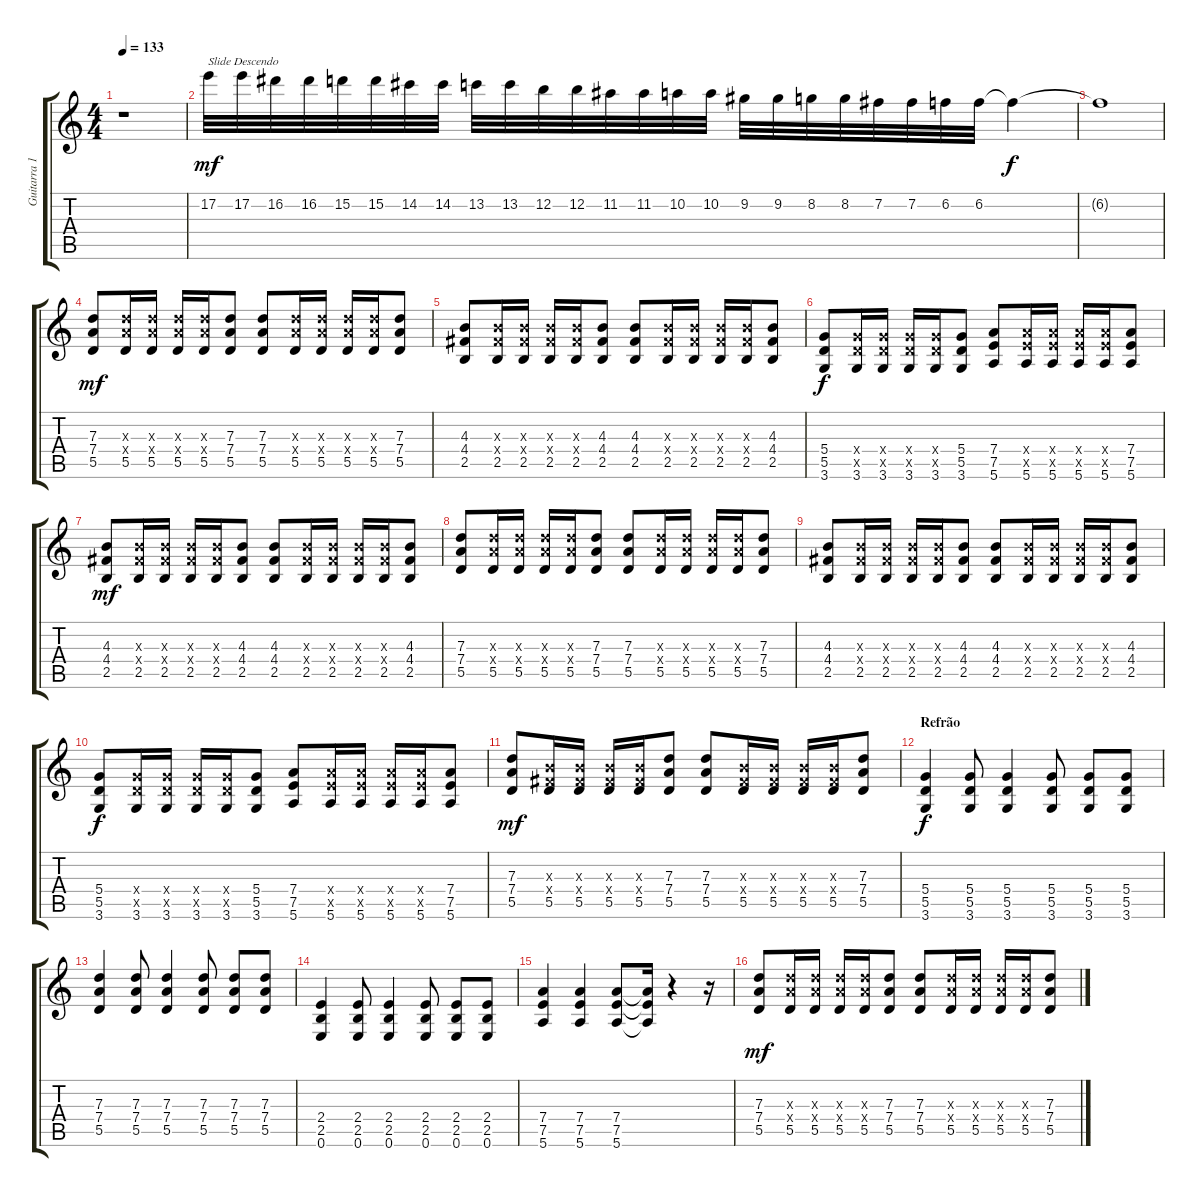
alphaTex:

\track ("Guitarra 1 - Mathias" "Guitarra 1") {instrument distortionguitar}
\staff {score tabs}
\tuning (E4 B3 G3 D3 A2 E2) {hide}
\ts (4 4)
\tempo 133
\clef g2
\ks c
r.1{dy mf instrument distortionguitar} |
17.2.32{txt "Slide Descendo"} 17.2.32 16.2.32 16.2.32 15.2.32 15.2.32 14.2.32 14.2.32 13.2.32 13.2.32 12.2.32 12.2.32 11.2.32 11.2.32 10.2.32 10.2.32 9.2.32 9.2.32 8.2.32 8.2.32 7.2.32 7.2.32 6.2.32 6.2.32 6.2{t}.4{dy f} |
6.2{t}.1 |
(7.3 7.4 5.5).8{dy mf} (7.3{x} 7.4{x} 5.5).16 (7.3{x} 7.4{x} 5.5).16 (7.3{x} 7.4{x} 5.5).16 (7.3{x} 7.4{x} 5.5).16 (7.3 7.4 5.5).8 (7.3 7.4 5.5).8 (7.3{x} 7.4{x} 5.5).16 (7.3{x} 7.4{x} 5.5).16 (7.3{x} 7.4{x} 5.5).16 (7.3{x} 7.4{x} 5.5).16 (7.3 7.4 5.5).8 |
(4.3 4.4 2.5).8 (4.3{x} 4.4{x} 2.5).16 (4.3{x} 4.4{x} 2.5).16 (4.3{x} 4.4{x} 2.5).16 (4.3{x} 4.4{x} 2.5).16 (4.3 4.4 2.5).8 (4.3 4.4 2.5).8 (4.3{x} 4.4{x} 2.5).16 (4.3{x} 4.4{x} 2.5).16 (4.3{x} 4.4{x} 2.5).16 (4.3{x} 4.4{x} 2.5).16 (4.3 4.4 2.5).8 |
(5.4 5.5 3.6).8{dy f} (5.4{x} 5.5{x} 3.6).16 (5.4{x} 5.5{x} 3.6).16 (5.4{x} 5.5{x} 3.6).16 (5.4{x} 5.5{x} 3.6).16 (5.4 5.5 3.6).8 (7.4 7.5 5.6).8 (7.4{x} 7.5{x} 5.6).16 (7.4{x} 7.5{x} 5.6).16 (7.4{x} 7.5{x} 5.6).16 (7.4{x} 7.5{x} 5.6).16 (7.4 7.5 5.6).8 |
(4.3 4.4 2.5).8{dy mf} (4.3{x} 4.4{x} 2.5).16 (4.3{x} 4.4{x} 2.5).16 (4.3{x} 4.4{x} 2.5).16 (4.3{x} 4.4{x} 2.5).16 (4.3 4.4 2.5).8 (4.3 4.4 2.5).8 (4.3{x} 4.4{x} 2.5).16 (4.3{x} 4.4{x} 2.5).16 (4.3{x} 4.4{x} 2.5).16 (4.3{x} 4.4{x} 2.5).16 (4.3 4.4 2.5).8 |
(7.3 7.4 5.5).8 (7.3{x} 7.4{x} 5.5).16 (7.3{x} 7.4{x} 5.5).16 (7.3{x} 7.4{x} 5.5).16 (7.3{x} 7.4{x} 5.5).16 (7.3 7.4 5.5).8 (7.3 7.4 5.5).8 (7.3{x} 7.4{x} 5.5).16 (7.3{x} 7.4{x} 5.5).16 (7.3{x} 7.4{x} 5.5).16 (7.3{x} 7.4{x} 5.5).16 (7.3 7.4 5.5).8 |
(4.3 4.4 2.5).8 (4.3{x} 4.4{x} 2.5).16 (4.3{x} 4.4{x} 2.5).16 (4.3{x} 4.4{x} 2.5).16 (4.3{x} 4.4{x} 2.5).16 (4.3 4.4 2.5).8 (4.3 4.4 2.5).8 (4.3{x} 4.4{x} 2.5).16 (4.3{x} 4.4{x} 2.5).16 (4.3{x} 4.4{x} 2.5).16 (4.3{x} 4.4{x} 2.5).16 (4.3 4.4 2.5).8 |
(5.4 5.5 3.6).8{dy f} (5.4{x} 5.5{x} 3.6).16 (5.4{x} 5.5{x} 3.6).16 (5.4{x} 5.5{x} 3.6).16 (5.4{x} 5.5{x} 3.6).16 (5.4 5.5 3.6).8 (7.4 7.5 5.6).8 (7.4{x} 7.5{x} 5.6).16 (7.4{x} 7.5{x} 5.6).16 (7.4{x} 7.5{x} 5.6).16 (7.4{x} 7.5{x} 5.6).16 (7.4 7.5 5.6).8 |
(7.3 7.4 5.5).8{dy mf} (4.3{x} 4.4{x} 5.5).16 (4.3{x} 4.4{x} 5.5).16 (4.3{x} 4.4{x} 5.5).16 (4.3{x} 4.4{x} 5.5).16 (7.3 7.4 5.5).8 (7.3 7.4 5.5).8 (4.3{x} 4.4{x} 5.5).16 (4.3{x} 4.4{x} 5.5).16 (4.3{x} 4.4{x} 5.5).16 (4.3{x} 4.4{x} 5.5).16 (7.3 7.4 5.5).8 |
\section ("" "Refrão")
(5.4 5.5 3.6).4{dy f} (5.4 5.5 3.6).8 (5.4 5.5 3.6).4 (5.4 5.5 3.6).8 (5.4 5.5 3.6).8 (5.4 5.5 3.6).8 |
(7.3 7.4 5.5).4 (7.3 7.4 5.5).8 (7.3 7.4 5.5).4 (7.3 7.4 5.5).8 (7.3 7.4 5.5).8 (7.3 7.4 5.5).8 |
(2.4 2.5 0.6).4 (2.4 2.5 0.6).8 (2.4 2.5 0.6).4 (2.4 2.5 0.6).8 (2.4 2.5 0.6).8 (2.4 2.5 0.6).8 |
(7.4 7.5 5.6).4 (7.4 7.5 5.6).4 (7.4 7.5 5.6).8 (7.4{t} 7.5{t} 5.6{t}).16 r.4 r.16 |
(7.3 7.4 5.5).8{dy mf} (7.3{x} 7.4{x} 5.5).16 (7.3{x} 7.4{x} 5.5).16 (7.3{x} 7.4{x} 5.5).16 (7.3{x} 7.4{x} 5.5).16 (7.3 7.4 5.5).8 (7.3 7.4 5.5).8 (7.3{x} 7.4{x} 5.5).16 (7.3{x} 7.4{x} 5.5).16 (7.3{x} 7.4{x} 5.5).16 (7.3{x} 7.4{x} 5.5).16 (7.3 7.4 5.5).8
